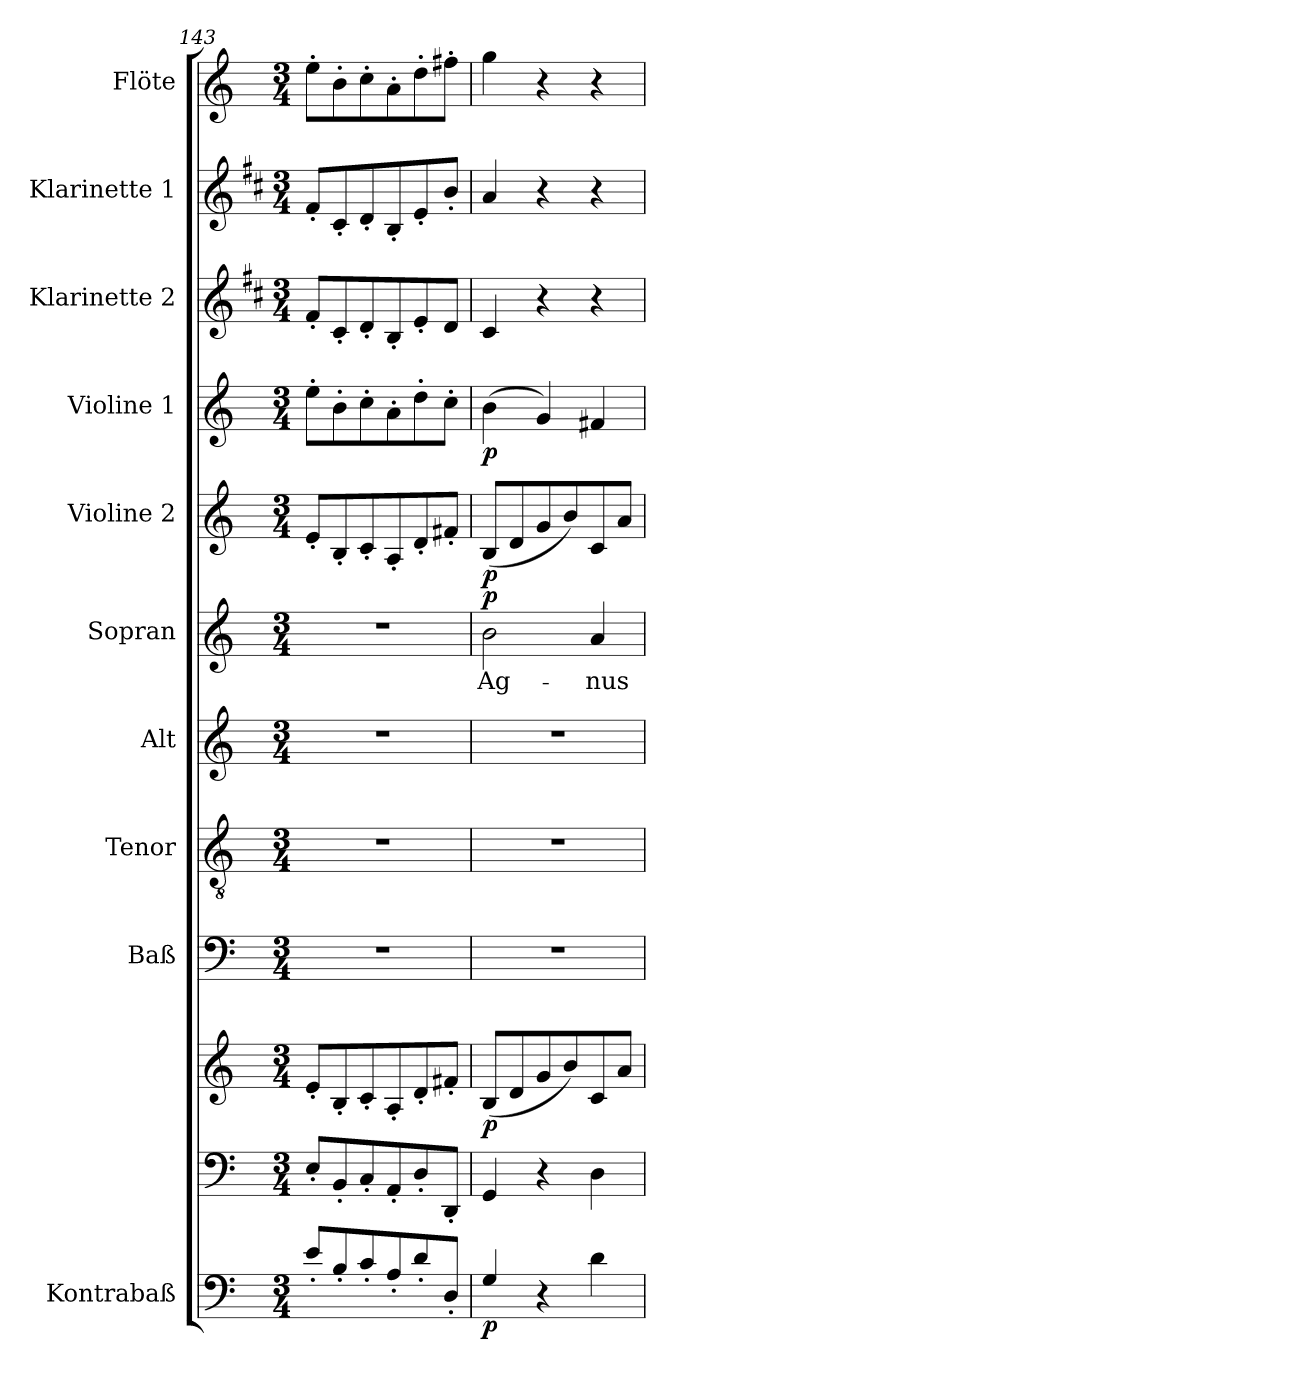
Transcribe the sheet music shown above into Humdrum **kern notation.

**kern	**dynam	**kern	**kern	**dynam	**kern	**kern	**kern	**kern	**text	**dynam	**kern	**dynam	**kern	**dynam	**kern	**kern	**kern
*part11	*part11	*part10	*part10	*part10	*part9	*part8	*part7	*part6	*part6	*part6	*part5	*part5	*part4	*part4	*part3	*part2	*part1
*staff12	*staff12	*staff11	*staff10	*staff10/11	*staff9	*staff8	*staff7	*staff6	*staff6	*staff6	*staff5	*staff5	*staff4	*staff4	*staff3	*staff2	*staff1
*I"Kontrabaß	*	*	*	*	*I"Baß	*I"Tenor	*I"Alt	*I"Sopran	*	*	*I"Violine 2	*	*I"Violine 1	*	*I"Klarinette 2	*I"Klarinette 1	*I"Flöte
*	*	*	*	*	*	*	*	*	*	*	*I'Vln	*	*I'Vln	*	*	*	*I'Fl
!!LO:PB:g=z
*clefF4	*	*clefF4	*clefG2	*	*clefF4	*clefGv2	*clefG2	*clefG2	*	*	*clefG2	*	*clefG2	*	*clefG2	*clefG2	*clefG2
*ITrd7c12	*	*	*	*	*	*	*	*	*	*	*	*	*	*	*ITrd1c2	*ITrd1c2	*
*k[]	*	*k[]	*k[]	*	*k[]	*k[]	*k[]	*k[]	*	*	*k[]	*	*k[]	*	*k[]	*k[]	*k[]
*C:	*	*C:	*C:	*	*C:	*C:	*C:	*C:	*	*	*C:	*	*C:	*	*C:	*C:	*C:
*M3/4	*	*M3/4	*M3/4	*	*M3/4	*M3/4	*M3/4	*M3/4	*	*	*M3/4	*	*M3/4	*	*M3/4	*M3/4	*M3/4
=143	=143	=143	=143	=143	=143	=143	=143	=143	=143	=143	=143	=143	=143	=143	=143	=143	=143
8E'</L	.	8E'</L	8e'</L	.	2.r	2.r	2.r	2.r	.	.	8e'</L	.	8ee'>\L	.	8e'</L	8e'</L	8ee'>\L
8BB'</	.	8BB'</	8B'</	.	.	.	.	.	.	.	8B'</	.	8b'>\	.	8B'</	8B'</	8b'>\
8C'</	.	8C'</	8c'</	.	.	.	.	.	.	.	8c'</	.	8cc'>\	.	8c'</	8c'</	8cc'>\
8AA'</	.	8AA'</	8A'</	.	.	.	.	.	.	.	8A'</	.	8a'>\	.	8A'</	8A'</	8a'>\
8D'</	.	8D'</	8d'</	.	.	.	.	.	.	.	8d'</	.	8dd'>\	.	8d'</	8d'</	8dd'>\
8DD'</J	.	8DD'</J	8f#X'</J	.	.	.	.	.	.	.	8f#X'</J	.	8cc'>\J	.	8c/J	8a'</J	8ff#X'>\J
=144	=144	=144	=144	=144	=144	=144	=144	=144	=144	=144	=144	=144	=144	=144	=144	=144	=144
!	!LO:DY:b	!	!	!LO:DY:b	!	!	!	!	!LO:LY:b	!LO:DY:a	!	!LO:DY:b	!	!LO:DY:b	!	!	!
4GG/	p	4GG/	(<8B/L	p	2.r	2.r	2.r	2b\	Ag-	p	(<8B/L	p	(>4b\	p	4B/	4g/	4gg\
.	.	.	8d/	.	.	.	.	.	.	.	8d/	.	.	.	.	.	.
4r	.	4r	8g/	.	.	.	.	.	.	.	8g/	.	4g/)	.	4r	4r	4r
.	.	.	8b/)	.	.	.	.	.	.	.	8b/)	.	.	.	.	.	.
!	!	!	!	!	!	!	!	!	!LO:LY:b	!	!	!	!	!	!	!	!
4D\	.	4D\	8c/	.	.	.	.	4a/	-nus	.	8c/	.	4f#X/	.	4r	4r	4r
.	.	.	8a/J	.	.	.	.	.	.	.	8a/J	.	.	.	.	.	.
=	=	=	=	=	=	=	=	=	=	=	=	=	=	=	=	=	=
*-	*-	*-	*-	*-	*-	*-	*-	*-	*-	*-	*-	*-	*-	*-	*-	*-	*-
